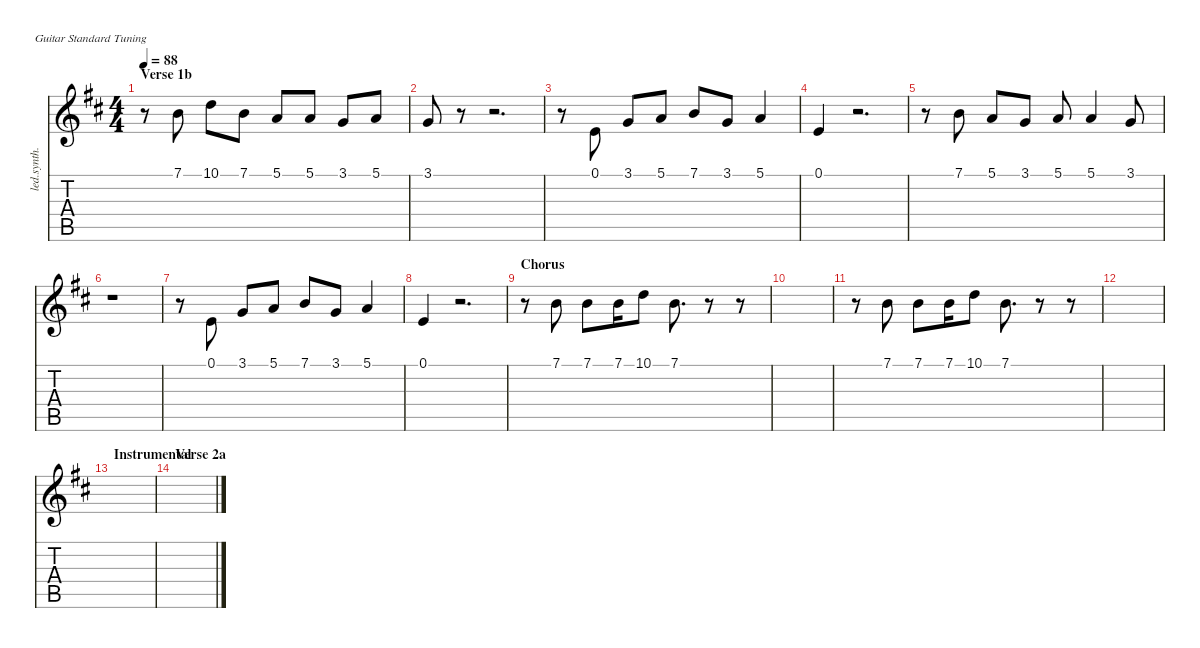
\defaultSystemsLayout 4
\hideDynamics
\bracketExtendMode nobrackets
\otherSystemsTrackNameOrientation horizontal
\track ("Background Vocal" "led.synth.") {mute instrument lead5charang}
\staff {score tabs}
\tuning (E4 B3 G3 D3 A2 E2)
\ts (4 4)
\section ("" "Verse 1b")
\tempo 88
\clef g2
\ks d
r.8{dy mf beam Down} 7.1{acc forcenatural}.8{beam Down} 10.1{acc forcenatural}.8{beam Down} 7.1{acc forcenatural}.8{beam Down} 5.1{acc forcenatural}.8{beam Up} 5.1{acc forcenatural}.8{beam Up} 3.1{acc forcenatural}.8{beam Up} 5.1{acc forcenatural}.8{beam Up} |
3.1{acc forcenatural}.8{beam Up} r.8{beam Up} r.2{d beam Up} |
r.8{beam Down} 0.1{acc forcenatural}.8{beam Up} 3.1{acc forcenatural}.8{beam Up} 5.1{acc forcenatural}.8{beam Up} 7.1{acc forcenatural}.8{beam Up} 3.1{acc forcenatural}.8{beam Up} 5.1{acc forcenatural}.4{beam Up} |
0.1{acc forcenatural}.4{beam Up} r.2{d beam Up} |
r.8{beam Down} 7.1{acc forcenatural}.8{beam Down} 5.1{acc forcenatural}.8{beam Up} 3.1{acc forcenatural}.8{beam Up} 5.1{acc forcenatural}.8{beam Up} 5.1{acc forcenatural}.4{beam Up} 3.1{acc forcenatural}.8{beam Up} |
r.1{beam Down} |
r.8{beam Down} 0.1{acc forcenatural}.8{beam Up} 3.1{acc forcenatural}.8{beam Up} 5.1{acc forcenatural}.8{beam Up} 7.1{acc forcenatural}.8{beam Up} 3.1{acc forcenatural}.8{beam Up} 5.1{acc forcenatural}.4{beam Up} |
0.1{acc forcenatural}.4{beam Up} r.2{d beam Up} |
\section ("" "Chorus")
r.8{beam Down} 7.1{acc forcenatural}.8{beam Down} 7.1{acc forcenatural}.8{beam Down} 7.1{acc forcenatural}.16{beam Down} 10.1{acc forcenatural}.8{beam Down} 7.1{acc forcenatural}.8{d beam Down} r.8{beam Down} r.8{beam Down} |
|
r.8{beam Down} 7.1{acc forcenatural}.8{beam Down} 7.1{acc forcenatural}.8{beam Down} 7.1{acc forcenatural}.16{beam Down} 10.1{acc forcenatural}.8{beam Down} 7.1{acc forcenatural}.8{d beam Down} r.8{beam Down} r.8{beam Down} |
|
\section ("" "Instrumental")
|
\section ("" "Verse 2a")
